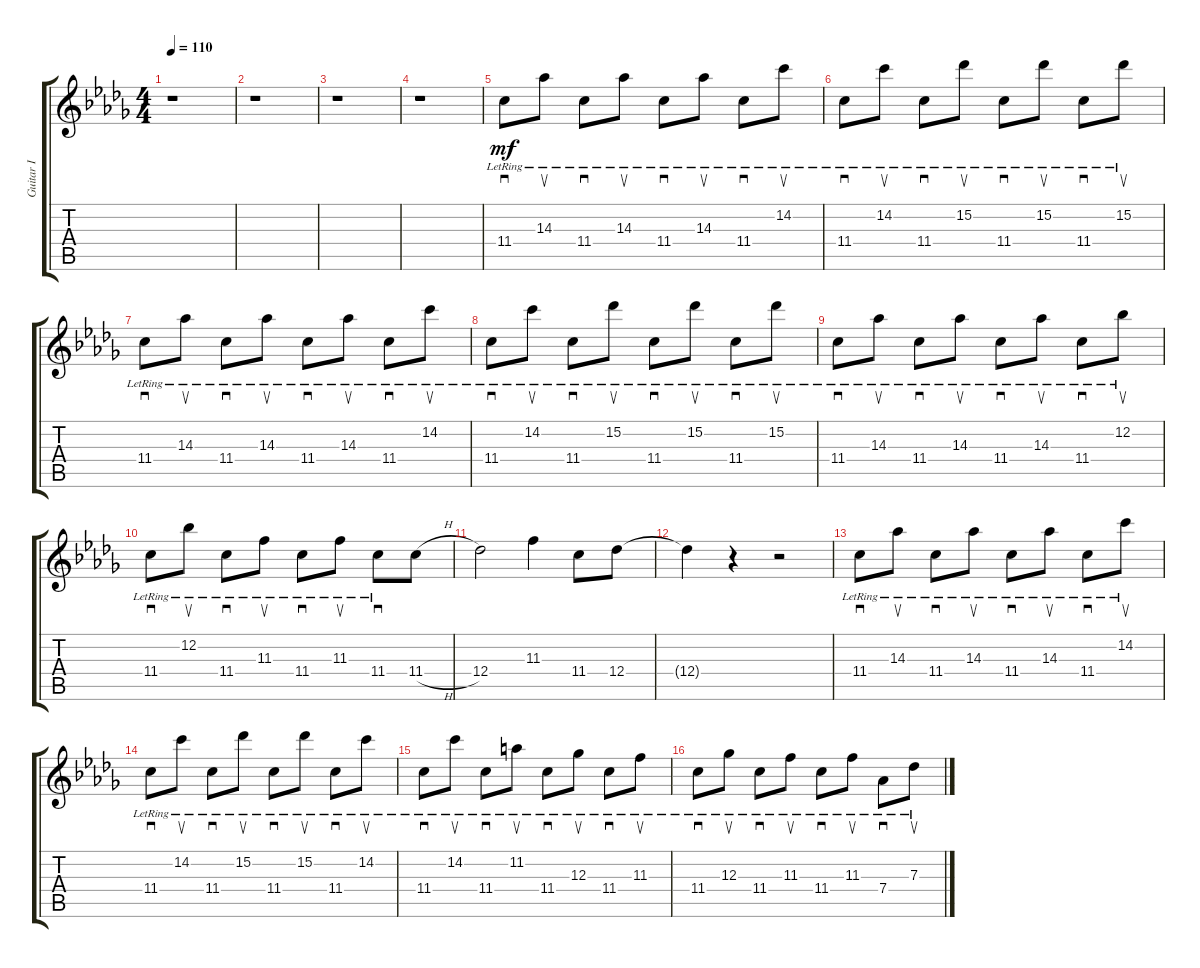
\track ("Guitar Ⅰ" "Guitar Ⅰ") {instrument electricguitarjazz}
\staff {score tabs}
\tuning (Eb4 Bb3 Gb3 Db3 Ab2 Eb2) {hide}
\ts (4 4)
\tempo 110
\clef g2
\ks db
r.1{dy mf} |
r.1 |
r.1 |
r.1 |
\section ("" "")
11.4{lr}.8{sd} 14.3{lr}.8{su} 11.4{lr}.8{sd} 14.3{lr}.8{su} 11.4{lr}.8{sd} 14.3{lr}.8{su} 11.4{lr}.8{sd} 14.2{lr}.8{su} |
11.4{lr}.8{sd} 14.2{lr}.8{su} 11.4{lr}.8{sd} 15.2{lr}.8{su} 11.4{lr}.8{sd} 15.2{lr}.8{su} 11.4{lr}.8{sd} 15.2{lr}.8{su} |
11.4{lr}.8{sd} 14.3{lr}.8{su} 11.4{lr}.8{sd} 14.3{lr}.8{su} 11.4{lr}.8{sd} 14.3{lr}.8{su} 11.4{lr}.8{sd} 14.2{lr}.8{su} |
11.4{lr}.8{sd} 14.2{lr}.8{su} 11.4{lr}.8{sd} 15.2{lr}.8{su} 11.4{lr}.8{sd} 15.2{lr}.8{su} 11.4{lr}.8{sd} 15.2{lr}.8{su} |
11.4{lr}.8{sd} 14.3{lr}.8{su} 11.4{lr}.8{sd} 14.3{lr}.8{su} 11.4{lr}.8{sd} 14.3{lr}.8{su} 11.4{lr}.8{sd} 12.2{lr}.8{su} |
11.4{lr}.8{sd} 12.2{lr}.8{su} 11.4{lr}.8{sd} 11.3{lr}.8{su} 11.4{lr}.8{sd} 11.3{lr}.8{su} 11.4{lr}.8{sd} 11.4{h}.8 |
12.4.2 11.3.4 11.4.8 12.4.8 |
12.4{t}.4 r.4 r.2 |
11.4{lr}.8{sd} 14.3{lr}.8{su} 11.4{lr}.8{sd} 14.3{lr}.8{su} 11.4{lr}.8{sd} 14.3{lr}.8{su} 11.4{lr}.8{sd} 14.2{lr}.8{su} |
11.4{lr}.8{sd} 14.2{lr}.8{su} 11.4{lr}.8{sd} 15.2{lr}.8{su} 11.4{lr}.8{sd} 15.2{lr}.8{su} 11.4{lr}.8{sd} 14.2{lr}.8{su} |
11.4{lr}.8{sd} 14.2{lr}.8{su} 11.4{lr}.8{sd} 11.2{lr}.8{su} 11.4{lr}.8{sd} 12.3{lr}.8{su} 11.4{lr}.8{sd} 11.3{lr}.8{su} |
11.4{lr}.8{sd} 12.3{lr}.8{su} 11.4{lr}.8{sd} 11.3{lr}.8{su} 11.4{lr}.8{sd} 11.3{lr}.8{su} 7.4{lr}.8{sd} 7.3{lr}.8{su}
